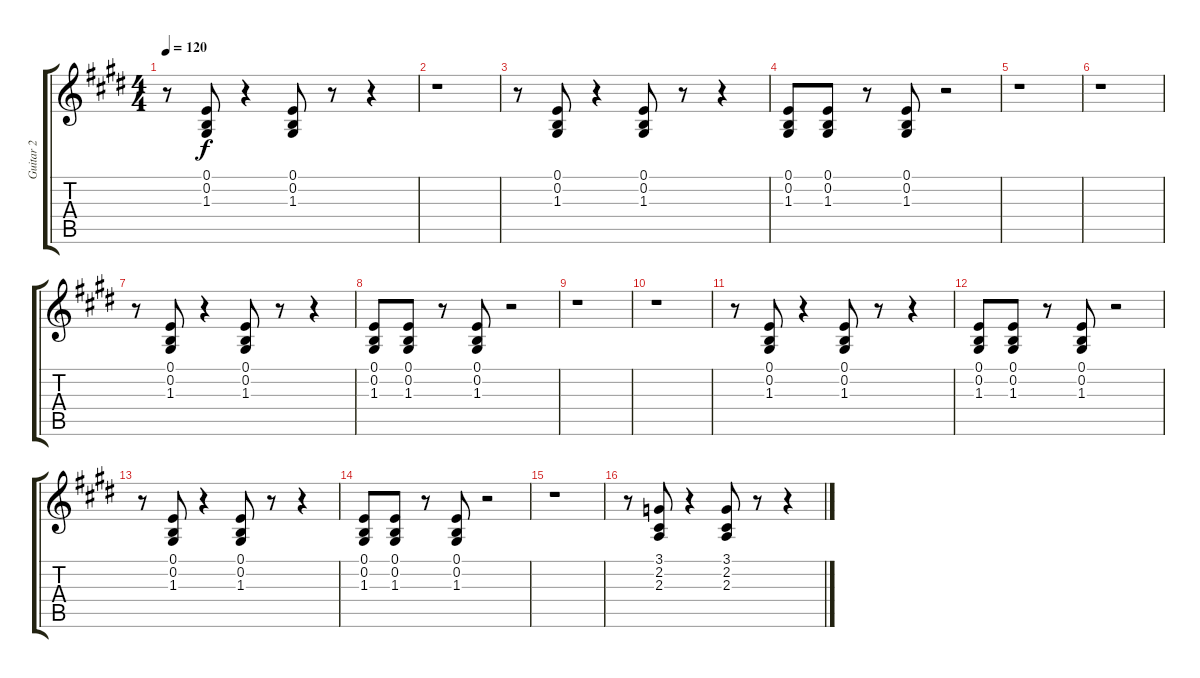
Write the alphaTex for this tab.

\track ("Guitar 2" "Guitar 2") {instrument lead5charang}
\staff {score tabs}
\tuning (E4 B3 G3 D3 A2 E2) {hide}
\ts (4 4)
\tempo 120
\clef g2
\ks e
r.8{dy f} (0.1 0.2 1.3).8 r.4 (0.1 0.2 1.3).8 r.8 r.4 |
r.1 |
r.8 (0.1 0.2 1.3).8 r.4 (0.1 0.2 1.3).8 r.8 r.4 |
(0.1 0.2 1.3).8 (0.1 0.2 1.3).8 r.8 (0.1 0.2 1.3).8 r.2 |
r.1 |
r.1 |
r.8 (0.1 0.2 1.3).8 r.4 (0.1 0.2 1.3).8 r.8 r.4 |
(0.1 0.2 1.3).8 (0.1 0.2 1.3).8 r.8 (0.1 0.2 1.3).8 r.2 |
r.1 |
r.1 |
r.8 (0.1 0.2 1.3).8 r.4 (0.1 0.2 1.3).8 r.8 r.4 |
(0.1 0.2 1.3).8 (0.1 0.2 1.3).8 r.8 (0.1 0.2 1.3).8 r.2 |
r.8 (0.1 0.2 1.3).8 r.4 (0.1 0.2 1.3).8 r.8 r.4 |
(0.1 0.2 1.3).8 (0.1 0.2 1.3).8 r.8 (0.1 0.2 1.3).8 r.2 |
r.1 |
r.8 (3.1 2.2 2.3).8 r.4 (3.1 2.2 2.3).8 r.8 r.4
